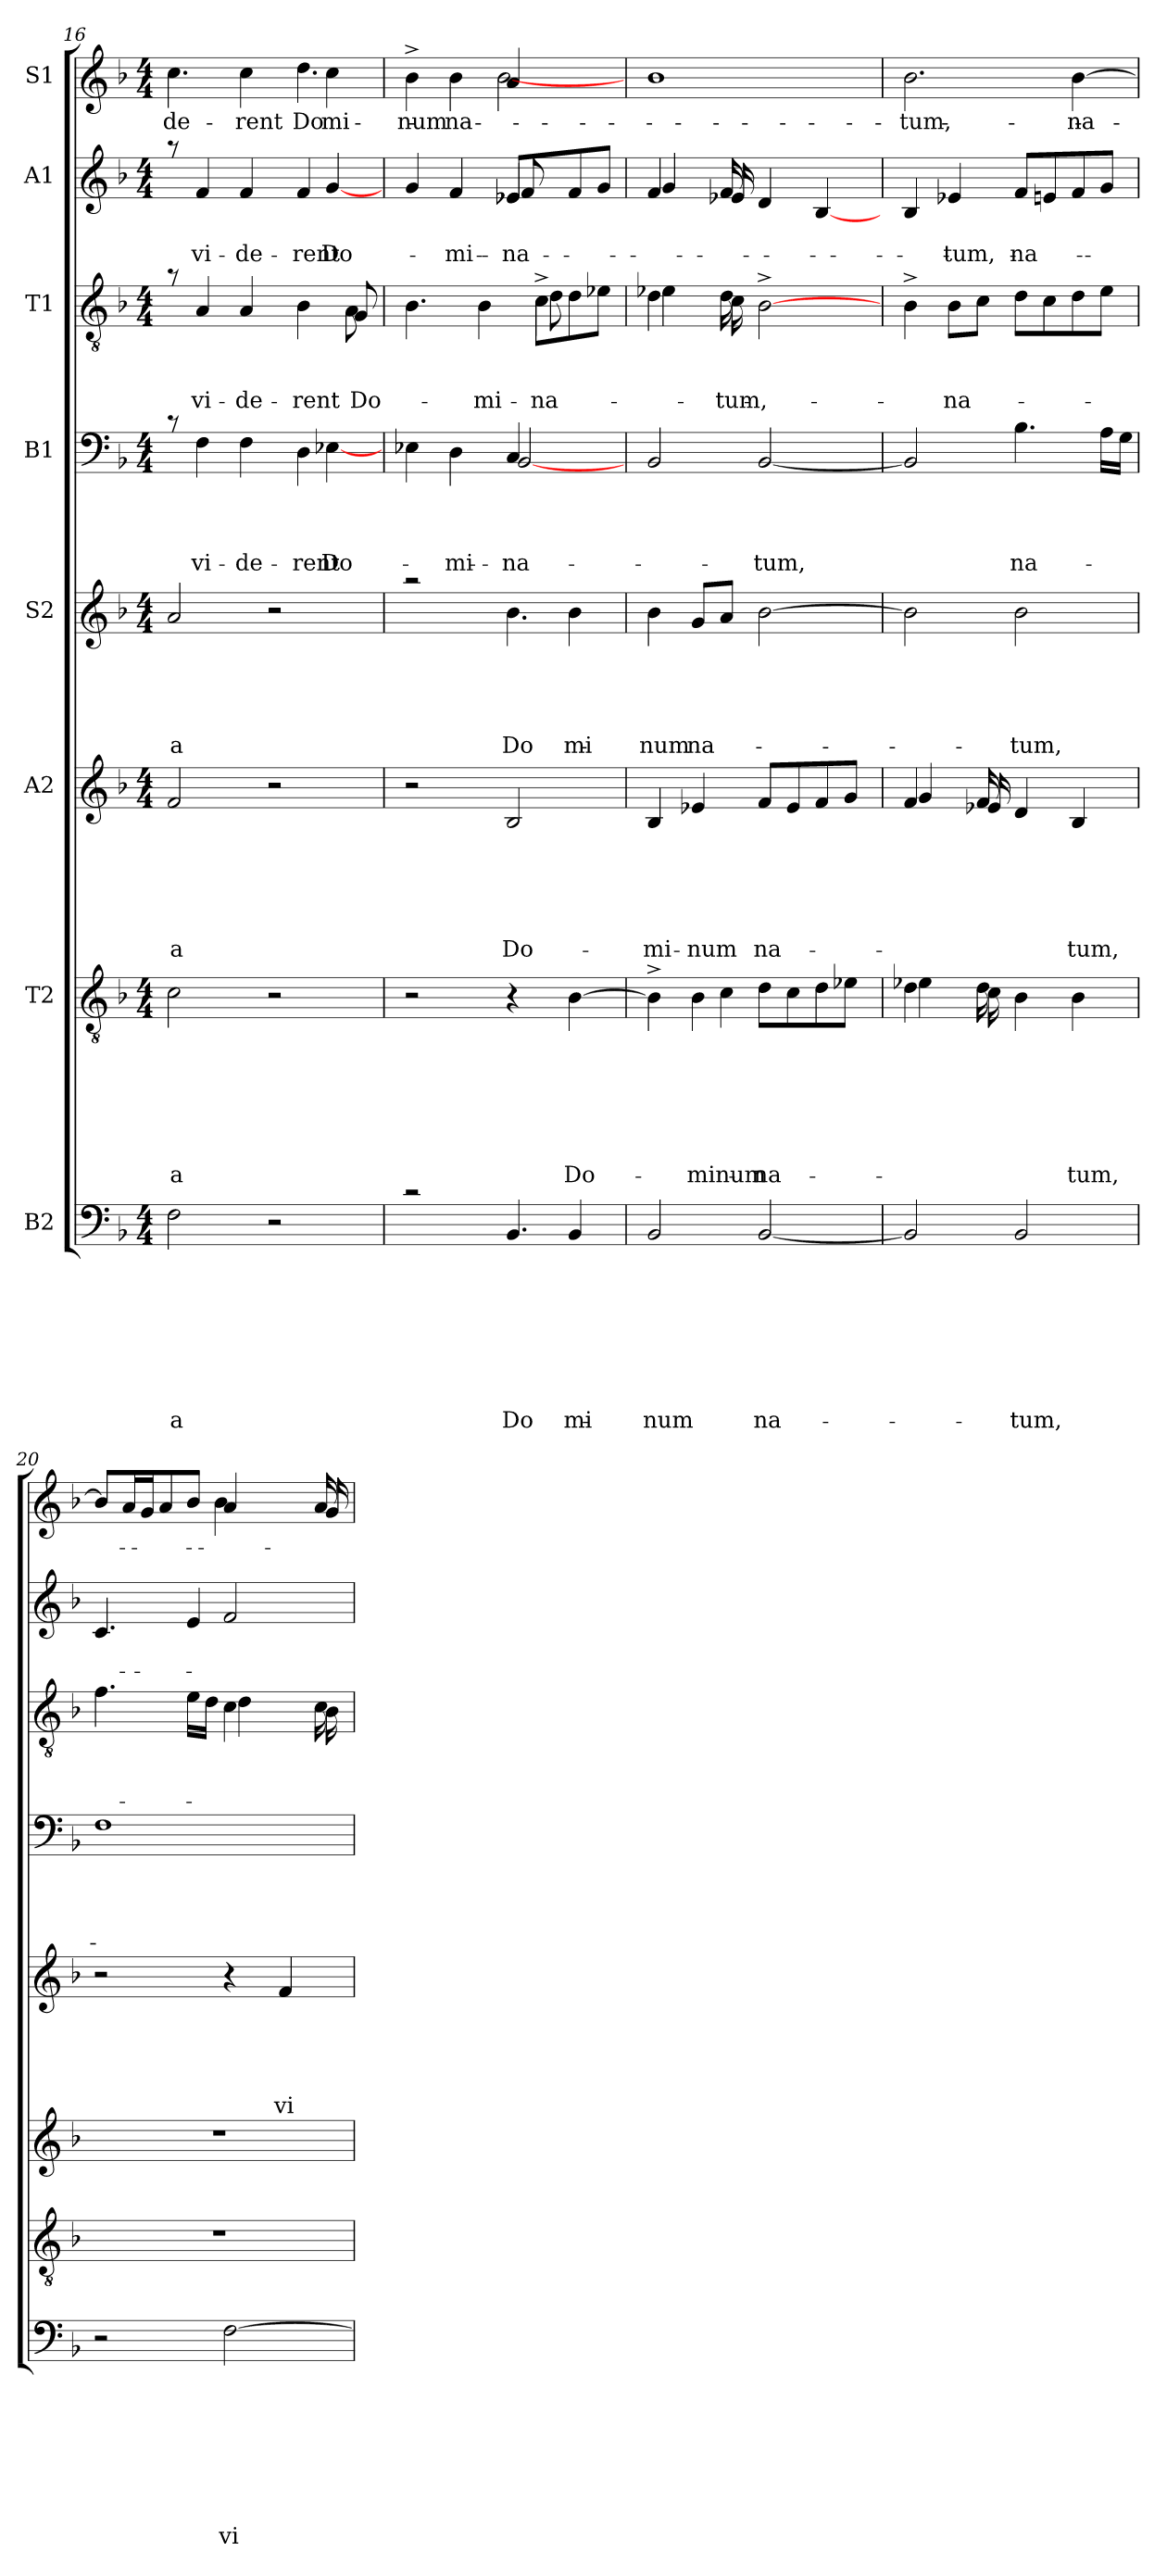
**kern	**text	**text	**text	**text	**text	**text	**text	**text	**kern	**text	**text	**text	**text	**text	**text	**text	**kern	**text	**text	**text	**text	**text	**text	**kern	**text	**text	**text	**text	**text	**kern	**text	**text	**text	**text	**kern	**text	**text	**text	**kern	**text	**text	**kern	**text
*part8	*part8	*part8	*part8	*part8	*part8	*part8	*part8	*part8	*part7	*part7	*part7	*part7	*part7	*part7	*part7	*part7	*part6	*part6	*part6	*part6	*part6	*part6	*part6	*part5	*part5	*part5	*part5	*part5	*part5	*part4	*part4	*part4	*part4	*part4	*part3	*part3	*part3	*part3	*part2	*part2	*part2	*part1	*part1
*staff8	*staff8	*staff8	*staff8	*staff8	*staff8	*staff8	*staff8	*staff8	*staff7	*staff7	*staff7	*staff7	*staff7	*staff7	*staff7	*staff7	*staff6	*staff6	*staff6	*staff6	*staff6	*staff6	*staff6	*staff5	*staff5	*staff5	*staff5	*staff5	*staff5	*staff4	*staff4	*staff4	*staff4	*staff4	*staff3	*staff3	*staff3	*staff3	*staff2	*staff2	*staff2	*staff1	*staff1
*I"B2	*	*	*	*	*	*	*	*	*I"T2	*	*	*	*	*	*	*	*I"A2	*	*	*	*	*	*	*I"S2	*	*	*	*	*	*I"B1	*	*	*	*	*I"T1	*	*	*	*I"A1	*	*	*I"S1	*
*clefF4	*	*	*	*	*	*	*	*	*clefGv2	*	*	*	*	*	*	*	*clefG2	*	*	*	*	*	*	*clefG2	*	*	*	*	*	*clefF4	*	*	*	*	*clefGv2	*	*	*	*clefG2	*	*	*clefG2	*
*k[b-]	*	*	*	*	*	*	*	*	*k[b-]	*	*	*	*	*	*	*	*k[b-]	*	*	*	*	*	*	*k[b-]	*	*	*	*	*	*k[b-]	*	*	*	*	*k[b-]	*	*	*	*k[b-]	*	*	*k[b-]	*
*F:	*	*	*	*	*	*	*	*	*F:	*	*	*	*	*	*	*	*F:	*	*	*	*	*	*	*F:	*	*	*	*	*	*F:	*	*	*	*	*F:	*	*	*	*F:	*	*	*F:	*
*M4/4	*	*	*	*	*	*	*	*	*M4/4	*	*	*	*	*	*	*	*M4/4	*	*	*	*	*	*	*M4/4	*	*	*	*	*	*M4/4	*	*	*	*	*M4/4	*	*	*	*M4/4	*	*	*M4/4	*
=16	=16	=16	=16	=16	=16	=16	=16	=16	=16	=16	=16	=16	=16	=16	=16	=16	=16	=16	=16	=16	=16	=16	=16	=16	=16	=16	=16	=16	=16	=16	=16	=16	=16	=16	=16	=16	=16	=16	=16	=16	=16	=16	=16
!	!	!	!	!	!	!	!	!LO:LY:b	!	!	!	!	!	!	!	!LO:LY:b	!	!	!	!	!	!	!LO:LY:b	!	!	!	!	!	!LO:LY:b	!	!	!	!	!	!	!	!	!	!	!	!	!	!LO:LY:b
*	*	*	*	*	*	*	*	*	*	*	*	*	*	*	*	*	*	*	*	*	*	*	*	*	*	*	*	*	*	*^	*	*	*	*	*^	*	*	*	*^	*	*	*^	*
2F\	.	.	.	.	.	.	.	-a	2c\	.	.	.	.	.	.	-a	2f/	.	.	.	.	.	-a	2a/	.	.	.	.	-a	8rc	2.ryy	.	.	.	.	8ra	2..ryy	.	.	.	8raa	2.ryy	.	.	4.cc\	2.ryy	-de-
!	!	!	!	!	!	!	!	!	!	!	!	!	!	!	!	!	!	!	!	!	!	!	!	!	!	!	!	!	!	!	!	!	!	!	!LO:LY:b	!	!	!	!	!LO:LY:b	!	!	!	!LO:LY:b	!	!	!
.	.	.	.	.	.	.	.	.	.	.	.	.	.	.	.	.	.	.	.	.	.	.	.	.	.	.	.	.	.	4F\	.	.	.	.	vi-	4A/	.	.	.	vi-	4f/	.	.	vi-	.	.	.
!	!	!	!	!	!	!	!	!	!	!	!	!	!	!	!	!	!	!	!	!	!	!	!	!	!	!	!	!	!	!	!	!	!	!	!LO:LY:b	!	!	!	!	!LO:LY:b	!	!	!	!LO:LY:b	!	!	!LO:LY:b
.	.	.	.	.	.	.	.	.	.	.	.	.	.	.	.	.	.	.	.	.	.	.	.	.	.	.	.	.	.	4F\	.	.	.	.	-de-	4A/	.	.	.	-de-	4f/	.	.	-de-	4cc\	.	-rent
2r	.	.	.	.	.	.	.	.	2r	.	.	.	.	.	.	.	2r	.	.	.	.	.	.	2r	.	.	.	.	.	.	.	.	.	.	.	.	.	.	.	.	.	.	.	.	.	.	.
!	!	!	!	!	!	!	!	!	!	!	!	!	!	!	!	!	!	!	!	!	!	!	!	!	!	!	!	!	!	!	!	!	!	!	!LO:LY:b	!	!	!	!	!LO:LY:b	!	!	!	!LO:LY:b	!	!	!LO:LY:b
.	.	.	.	.	.	.	.	.	.	.	.	.	.	.	.	.	.	.	.	.	.	.	.	.	.	.	.	.	.	4D\	.	.	.	.	-rent	4B-\	.	.	.	-rent	4f/	.	.	-rent	4.dd\	.	Do-
!	!	!	!	!	!	!	!	!	!	!	!	!	!	!	!	!	!	!	!	!	!	!	!	!	!	!	!	!	!	!	!	!	!	!	!LO:LY:b	!	!	!	!	!	!	!	!	!LO:LY:b	!	!	!LO:LY:b
.	.	.	.	.	.	.	.	.	.	.	.	.	.	.	.	.	.	.	.	.	.	.	.	.	.	.	.	.	.	.	[>4E-X\	.	.	.	Do-	.	.	.	.	.	.	[<4g/	.	Do-	.	4cc\	-mi-
!	!	!	!	!	!	!	!	!	!	!	!	!	!	!	!	!	!	!	!	!	!	!	!	!	!	!	!	!	!	!	!	!	!	!	!	!	!	!	!	!LO:LY:b	!	!	!	!	!	!	!
.	.	.	.	.	.	.	.	.	.	.	.	.	.	.	.	.	.	.	.	.	.	.	.	.	.	.	.	.	.	8ryy	.	.	.	.	.	8G/	8A\	.	.	Do-	8ryy	.	.	.	.	.	.
=17!	=17!	=17!	=17!	=17!	=17!	=17!	=17!	=17!	=17!	=17!	=17!	=17!	=17!	=17!	=17!	=17!	=17!	=17!	=17!	=17!	=17!	=17!	=17!	=17!	=17!	=17!	=17!	=17!	=17!	=17!	=17!	=17!	=17!	=17!	=17!	=17!	=17!	=17!	=17!	=17!	=17!	=17!	=17!	=17!	=17!	=17!	=17!
*^	*	*	*	*	*	*	*	*	*	*	*	*	*	*	*	*	*	*	*	*	*	*	*	*^	*	*	*	*	*	*	*	*	*	*	*	*	*^	*	*	*	*	*^	*	*	*	*	*
!	!	!	!	!	!	!	!	!	!	!	!	!	!	!	!	!	!	!	!	!	!	!	!	!	!	!	!	!	!	!	!	!	!	!	!	!	!	!	!	!	!	!	!	!	!	!	!	!	!	!	!LO:LY:b
2rc	2.ryy	.	.	.	.	.	.	.	.	2r	.	.	.	.	.	.	.	2r	.	.	.	.	.	.	2raa	2.ryy	.	.	.	.	.	4E-\	2ryy	.	.	.	.	4.B-\	2ryy	2ryy	.	.	.	4g/	2ryy	2ryy	.	.	4b-^<\	2ryy	-num
!	!	!	!	!	!	!	!	!	!	!	!	!	!	!	!	!	!	!	!	!	!	!	!	!	!	!	!	!	!	!	!	!	!	!	!	!	!LO:LY:b	!	!	!	!	!	!	!	!	!	!	!LO:LY:b	!	!	!LO:LY:b
.	.	.	.	.	.	.	.	.	.	.	.	.	.	.	.	.	.	.	.	.	.	.	.	.	.	.	.	.	.	.	.	4D\	.	.	.	.	-mi-	.	.	.	.	.	.	4f/	.	.	.	-mi-	4b-\	.	na-
!	!	!	!	!	!	!	!	!	!	!	!	!	!	!	!	!	!	!	!	!	!	!	!	!	!	!	!	!	!	!	!	!	!	!	!	!	!	!	!	!	!	!	!LO:LY:b	!	!	!	!	!	!	!	!
.	.	.	.	.	.	.	.	.	.	.	.	.	.	.	.	.	.	.	.	.	.	.	.	.	.	.	.	.	.	.	.	.	.	.	.	.	.	4B-\	.	.	.	.	-mi-	.	.	.	.	.	.	.	.
!	!	!	!	!	!	!	!	!	!LO:LY:b	!	!	!	!	!	!	!	!	!	!	!	!	!	!	!LO:LY:b	!	!	!	!	!	!	!LO:LY:b	!	!	!	!	!	!LO:LY:b	!	!	!	!	!	!	!	!	!	!	!	!	!	!
!	!	!	!	!	!	!	!	!	!	!	!	!	!	!	!	!	!	!	!	!	!	!	!	!	!	!	!	!	!	!	!	!	!	!	!	!	!LO:LY:b	!	!	!	!	!	!	!	!	!	!	!LO:LY:b	!	!	!
!	!	!	!	!	!	!	!	!	!	!	!	!	!	!	!	!	!	!	!	!	!	!	!	!	!	!	!	!	!	!	!	!	!	!	!	!	!	!	!	!	!	!	!	!	!	!	!	!LO:LY:b	!	!	!
4.BB-/	.	.	.	.	.	.	.	.	Do-	4r	.	.	.	.	.	.	.	2B-/	.	.	.	.	.	Do-	4.b-\	.	.	.	.	.	Do-	4C/	[<2BB-/	.	.	.	na-	.	8ryy	8ryy	.	.	.	4e-X/	8f/	8e-/L	.	na-	4a/	[>2b-\	.
!	!	!	!	!	!	!	!	!	!	!	!	!	!	!	!	!	!	!	!	!	!	!	!	!	!	!	!	!	!	!	!	!	!	!	!	!	!	!	!	!	!	!	!LO:LY:b	!	!	!	!	!	!	!	!
!	!	!	!	!	!	!	!	!	!	!	!	!	!	!	!	!	!	!	!	!	!	!	!	!	!	!	!	!	!	!	!	!	!	!	!	!	!	!	!	!	!	!	!LO:LY:b	!	!	!	!	!	!	!	!
.	.	.	.	.	.	.	.	.	.	.	.	.	.	.	.	.	.	.	.	.	.	.	.	.	.	.	.	.	.	.	.	.	.	.	.	.	.	4c^<\	8d\	8c\L	.	.	na-	.	4.ryy	8ryy	.	.	.	.	.
!	!	!	!	!	!	!	!	!	!LO:LY:b	!	!	!	!	!	!	!	!LO:LY:b	!	!	!	!	!	!	!	!	!	!	!	!	!	!LO:LY:b	!	!	!	!	!	!	!	!	!	!	!	!	!	!	!	!	!	!	!	!
.	4BB-/	.	.	.	.	.	.	.	-mi-	[>4B-\	.	.	.	.	.	.	Do-	.	.	.	.	.	.	.	.	4b-\	.	.	.	.	-mi-	4ryy	.	.	.	.	.	.	4ryy	8d\	.	.	.	4ryy	.	8f/	.	.	4ryy	.	.
8ryy	.	.	.	.	.	.	.	.	.	.	.	.	.	.	.	.	.	.	.	.	.	.	.	.	8ryy	.	.	.	.	.	.	.	.	.	.	.	.	8ryy	.	8e-X\J	.	.	.	.	.	8g/J	.	.	.	.	.
*	*	*	*	*	*	*	*	*	*	*	*	*	*	*	*	*	*	*	*	*	*	*	*	*	*v	*v	*	*	*	*	*	*	*	*	*	*	*	*	*	*	*	*	*	*	*	*	*	*	*v	*v	*
*v	*v	*	*	*	*	*	*	*	*	*	*	*	*	*	*	*	*	*	*	*	*	*	*	*	*	*	*	*	*	*	*v	*v	*	*	*	*	*	*	*	*	*	*	*	*	*	*	*	*	*
=18!	=18!	=18!	=18!	=18!	=18!	=18!	=18!	=18!	=18!	=18!	=18!	=18!	=18!	=18!	=18!	=18!	=18!	=18!	=18!	=18!	=18!	=18!	=18!	=18!	=18!	=18!	=18!	=18!	=18!	=18!	=18!	=18!	=18!	=18!	=18!	=18!	=18!	=18!	=18!	=18!	=18!	=18!	=18!	=18!	=18!	=18!	=18!
!	!	!	!	!	!	!	!	!LO:LY:b	!	!	!	!	!	!	!	!	!	!	!	!	!	!	!LO:LY:b	!	!	!	!	!	!LO:LY:b	!	!	!	!	!	!	!	!	!	!	!	!	!	!	!	!	!	!
*	*	*	*	*	*	*	*	*	*^	*	*	*	*	*	*	*	*	*	*	*	*	*	*	*	*	*	*	*	*	*	*	*	*	*	*	*	*	*	*	*	*	*	*	*	*	*	*
2BB-/	.	.	.	.	.	.	.	-num	4B-^<\]	4.ryy	.	.	.	.	.	.	.	4B-/	.	.	.	.	.	-mi-	4b-\	.	.	.	.	-num	2BB-/	.	.	.	.	4d\	4e-X\	4.ryy	.	.	.	4f/	4g/	4.ryy	.	.	1b-	.
!	!	!	!	!	!	!	!	!	!	!	!	!	!	!	!	!	!LO:LY:b	!	!	!	!	!	!	!LO:LY:b	!	!	!	!	!	!LO:LY:b	!	!	!	!	!	!	!	!	!	!	!	!	!	!	!	!	!	!
.	.	.	.	.	.	.	.	.	4B-\	.	.	.	.	.	.	.	-mi-	4e-X/	.	.	.	.	.	-num	8g/L	.	.	.	.	na-	.	.	.	.	.	2.ryy	8ryy	.	.	.	.	2.ryy	8ryy	.	.	.	.	.
!	!	!	!	!	!	!	!	!	!	!	!	!	!	!	!	!	!LO:LY:b	!	!	!	!	!	!	!	!	!	!	!	!	!	!	!	!	!	!	!	!	!	!	!	!LO:LY:b	!	!	!	!	!	!	!
.	.	.	.	.	.	.	.	.	.	4c\	.	.	.	.	.	.	-num	.	.	.	.	.	.	.	8a/J	.	.	.	.	.	.	.	.	.	.	.	16d\	16c\	.	.	-tum,	.	16f/	16e-X/	.	.	.	.
.	.	.	.	.	.	.	.	.	.	.	.	.	.	.	.	.	.	.	.	.	.	.	.	.	.	.	.	.	.	.	.	.	.	.	.	.	2ryy	16ryy	.	.	.	.	2ryy	16ryy	.	.	.	.
!	!	!	!	!	!	!	!	!LO:LY:b	!	!	!	!	!	!	!	!	!LO:LY:b	!	!	!	!	!	!	!LO:LY:b	!	!	!	!	!	!	!	!	!	!	!LO:LY:b	!	!	!	!	!	!	!	!	!	!	!	!	!
[<2BB-/	.	.	.	.	.	.	.	na-	8d\L	.	.	.	.	.	.	.	-na-	8f/L	.	.	.	.	.	na-	[<2b-\	.	.	.	.	.	[<2BB-/	.	.	.	-tum,	.	.	[<2B-^>\	.	.	.	.	.	4d/	.	.	.	.
.	.	.	.	.	.	.	.	.	8c\	4.ryy	.	.	.	.	.	.	.	8e-/	.	.	.	.	.	.	.	.	.	.	.	.	.	.	.	.	.	.	.	.	.	.	.	.	.	.	.	.	.	.
.	.	.	.	.	.	.	.	.	8d\	.	.	.	.	.	.	.	.	8f/	.	.	.	.	.	.	.	.	.	.	.	.	.	.	.	.	.	.	.	.	.	.	.	.	.	[<4B-/	.	.	.	.
.	.	.	.	.	.	.	.	.	8e-X\J	.	.	.	.	.	.	.	.	8g/J	.	.	.	.	.	.	.	.	.	.	.	.	.	.	.	.	.	.	.	.	.	.	.	.	.	.	.	.	.	.
.	.	.	.	.	.	.	.	.	.	.	.	.	.	.	.	.	.	.	.	.	.	.	.	.	.	.	.	.	.	.	.	.	.	.	.	.	16ryy	.	.	.	.	.	16ryy	.	.	.	.	.
*	*	*	*	*	*	*	*	*	*	*	*	*	*	*	*	*	*	*	*	*	*	*	*	*	*	*	*	*	*	*	*	*	*	*	*	*	*v	*v	*	*	*	*	*	*	*	*	*	*
*	*	*	*	*	*	*	*	*	*	*	*	*	*	*	*	*	*	*	*	*	*	*	*	*	*	*	*	*	*	*	*	*	*	*	*	*	*	*	*	*	*	*v	*v	*	*	*	*
!!LO:LB:g=z
=19!	=19!	=19!	=19!	=19!	=19!	=19!	=19!	=19!	=19!	=19!	=19!	=19!	=19!	=19!	=19!	=19!	=19!	=19!	=19!	=19!	=19!	=19!	=19!	=19!	=19!	=19!	=19!	=19!	=19!	=19!	=19!	=19!	=19!	=19!	=19!	=19!	=19!	=19!	=19!	=19!	=19!	=19!	=19!	=19!	=19!	=19!
*	*	*	*	*	*	*	*	*	*	*^	*	*	*	*	*	*	*	*^	*	*	*	*	*	*	*	*	*	*	*	*	*	*	*	*	*	*	*	*	*	*	*	*	*	*	*	*
*	*	*	*	*	*	*	*	*	*	*	*	*	*	*	*	*	*	*	*	*^	*	*	*	*	*	*	*	*	*	*	*	*	*	*	*	*	*	*	*	*	*	*	*	*	*	*	*	*
!	!	!	!	!	!	!	!	!	!	!	!	!	!	!	!	!	!	!	!	!	!	!	!	!	!	!	!	!	!	!	!	!	!	!	!	!	!	!	!	!	!	!	!	!	!	!	!	!	!LO:LY:b
*	*	*	*	*	*	*	*	*	*	*	*	*	*	*	*	*	*	*	*	*	*	*	*	*	*	*	*	*	*	*	*	*	*	*	*	*	*	*	*v	*v	*	*	*	*	*	*	*	*	*
*	*	*	*	*	*	*	*	*	*	*	*	*	*	*	*	*	*	*	*	*	*	*	*	*	*	*	*	*	*	*	*	*	*	*	*	*	*	*	*	*	*	*	*v	*v	*	*	*	*
2BB-/]	.	.	.	.	.	.	.	.	4d\	4e-X\	4.ryy	.	.	.	.	.	.	.	4f/	4g/	4.ryy	.	.	.	.	.	.	2b-\]	.	.	.	.	.	2BB-/]	.	.	.	.	4B-^>\	.	.	.	4B-/	.	.	2.b-\	-tum,
!	!	!	!	!	!	!	!	!	!	!	!	!	!	!	!	!	!	!	!	!	!	!	!	!	!	!	!	!	!	!	!	!	!	!	!	!	!	!	!	!	!	!LO:LY:b	!	!	!LO:LY:b	!	!
.	.	.	.	.	.	.	.	.	2.ryy	8ryy	.	.	.	.	.	.	.	.	2.ryy	8ryy	.	.	.	.	.	.	.	.	.	.	.	.	.	.	.	.	.	.	8B-\L	.	.	na-	4e-X/	.	-tum,	.	.
.	.	.	.	.	.	.	.	.	.	16d\	16c\	.	.	.	.	.	.	.	.	16f/	16e-X/	.	.	.	.	.	.	.	.	.	.	.	.	.	.	.	.	.	8c\J	.	.	.	.	.	.	.	.
.	.	.	.	.	.	.	.	.	.	2ryy	16ryy	.	.	.	.	.	.	.	.	2ryy	16ryy	.	.	.	.	.	.	.	.	.	.	.	.	.	.	.	.	.	.	.	.	.	.	.	.	.	.
!	!	!	!	!	!	!	!	!LO:LY:b	!	!	!	!	!	!	!	!	!	!	!	!	!	!	!	!	!	!	!	!	!	!	!	!	!LO:LY:b	!	!	!	!	!LO:LY:b	!	!	!	!	!	!	!LO:LY:b	!	!
2BB-/	.	.	.	.	.	.	.	-tum,	.	.	4B-\	.	.	.	.	.	.	.	.	.	4d/	.	.	.	.	.	.	2b-\	.	.	.	.	-tum,	4.B-\	.	.	.	na-	8d\L	.	.	.	8f/L	.	na-	.	.
.	.	.	.	.	.	.	.	.	.	.	.	.	.	.	.	.	.	.	.	.	.	.	.	.	.	.	.	.	.	.	.	.	.	.	.	.	.	.	8c\	.	.	.	8en/	.	.	.	.
!	!	!	!	!	!	!	!	!	!	!	!	!	!	!	!	!	!	!LO:LY:b	!	!	!	!	!	!	!	!	!LO:LY:b	!	!	!	!	!	!	!	!	!	!	!	!	!	!	!	!	!	!	!	!LO:LY:b
.	.	.	.	.	.	.	.	.	.	.	4B-\	.	.	.	.	.	.	tum,	.	.	4B-/	.	.	.	.	.	-tum,	.	.	.	.	.	.	.	.	.	.	.	8d\	.	.	.	8f/	.	.	[>4b-\	na-
.	.	.	.	.	.	.	.	.	.	.	.	.	.	.	.	.	.	.	.	.	.	.	.	.	.	.	.	.	.	.	.	.	.	16A\LL	.	.	.	.	8e\J	.	.	.	8g/J	.	.	.	.
.	.	.	.	.	.	.	.	.	.	16ryy	.	.	.	.	.	.	.	.	.	16ryy	.	.	.	.	.	.	.	.	.	.	.	.	.	16G\JJ	.	.	.	.	.	.	.	.	.	.	.	.	.
*	*	*	*	*	*	*	*	*	*v	*v	*v	*	*	*	*	*	*	*	*	*	*	*	*	*	*	*	*	*	*	*	*	*	*	*	*	*	*	*	*	*	*	*	*	*	*	*	*
*	*	*	*	*	*	*	*	*	*	*	*	*	*	*	*	*	*v	*v	*v	*	*	*	*	*	*	*	*	*	*	*	*	*	*	*	*	*	*	*	*	*	*	*	*	*	*
=20!	=20!	=20!	=20!	=20!	=20!	=20!	=20!	=20!	=20!	=20!	=20!	=20!	=20!	=20!	=20!	=20!	=20!	=20!	=20!	=20!	=20!	=20!	=20!	=20!	=20!	=20!	=20!	=20!	=20!	=20!	=20!	=20!	=20!	=20!	=20!	=20!	=20!	=20!	=20!	=20!	=20!	=20!	=20!
*	*	*	*	*	*	*	*	*	*	*	*	*	*	*	*	*	*	*	*	*	*	*	*	*	*	*	*	*	*	*	*	*	*	*	*^	*	*	*	*^	*	*	*^	*
*	*	*	*	*	*	*	*	*	*	*	*	*	*	*	*	*	*	*	*	*	*	*	*	*	*	*	*	*	*	*	*	*	*	*	*	*^	*	*	*	*	*	*	*	*	*^	*
2r	.	.	.	.	.	.	.	.	1r	.	.	.	.	.	.	.	1r	.	.	.	.	.	.	2r	.	.	.	.	.	1F	.	.	.	.	4.f\	2ryy	2...ryy	.	.	.	4.c/	2ryy	.	.	8b-/L]	2ryy	2...ryy	.
.	.	.	.	.	.	.	.	.	.	.	.	.	.	.	.	.	.	.	.	.	.	.	.	.	.	.	.	.	.	.	.	.	.	.	.	.	.	.	.	.	.	.	.	.	16a/L	.	.	.
.	.	.	.	.	.	.	.	.	.	.	.	.	.	.	.	.	.	.	.	.	.	.	.	.	.	.	.	.	.	.	.	.	.	.	.	.	.	.	.	.	.	.	.	.	16g/J	.	.	.
.	.	.	.	.	.	.	.	.	.	.	.	.	.	.	.	.	.	.	.	.	.	.	.	.	.	.	.	.	.	.	.	.	.	.	.	.	.	.	.	.	.	.	.	.	8a/	.	.	.
.	.	.	.	.	.	.	.	.	.	.	.	.	.	.	.	.	.	.	.	.	.	.	.	.	.	.	.	.	.	.	.	.	.	.	16e\LL	.	.	.	.	.	4e/	.	.	.	8b-/J	.	.	.
.	.	.	.	.	.	.	.	.	.	.	.	.	.	.	.	.	.	.	.	.	.	.	.	.	.	.	.	.	.	.	.	.	.	.	16d\JJ	.	.	.	.	.	.	.	.	.	.	.	.	.
!	!	!	!	!	!	!	!	!LO:LY:b	!	!	!	!	!	!	!	!	!	!	!	!	!	!	!	!	!	!	!	!	!	!	!	!	!	!	!	!	!	!	!	!	!	!	!	!	!	!	!	!
[>2F\	.	.	.	.	.	.	.	vi-	.	.	.	.	.	.	.	.	.	.	.	.	.	.	.	4r	.	.	.	.	.	.	.	.	.	.	4c\	4d\	.	.	.	.	.	2f/	.	.	4a/	4b-\	.	.
.	.	.	.	.	.	.	.	.	.	.	.	.	.	.	.	.	.	.	.	.	.	.	.	.	.	.	.	.	.	.	.	.	.	.	.	.	.	.	.	.	4.ryy	.	.	.	.	.	.	.
!	!	!	!	!	!	!	!	!	!	!	!	!	!	!	!	!	!	!	!	!	!	!	!	!	!	!	!	!	!LO:LY:b	!	!	!	!	!	!	!	!	!	!	!	!	!	!	!	!	!	!	!
.	.	.	.	.	.	.	.	.	.	.	.	.	.	.	.	.	.	.	.	.	.	.	.	4f/	.	.	.	.	vi-	.	.	.	.	.	4ryy	8.ryy	.	.	.	.	.	.	.	.	4ryy	8.ryy	.	.
.	.	.	.	.	.	.	.	.	.	.	.	.	.	.	.	.	.	.	.	.	.	.	.	.	.	.	.	.	.	.	.	.	.	.	.	16c\	16B-\	.	.	.	.	.	.	.	.	16a/	16g/	.
*	*	*	*	*	*	*	*	*	*	*	*	*	*	*	*	*	*	*	*	*	*	*	*	*	*	*	*	*	*	*	*	*	*	*	*v	*v	*v	*	*	*	*	*	*	*	*v	*v	*v	*
*	*	*	*	*	*	*	*	*	*	*	*	*	*	*	*	*	*	*	*	*	*	*	*	*	*	*	*	*	*	*	*	*	*	*	*	*	*	*	*v	*v	*	*	*	*
=!	=!	=!	=!	=!	=!	=!	=!	=!	=!	=!	=!	=!	=!	=!	=!	=!	=!	=!	=!	=!	=!	=!	=!	=!	=!	=!	=!	=!	=!	=!	=!	=!	=!	=!	=!	=!	=!	=!	=!	=!	=!	=!	=!
*-	*-	*-	*-	*-	*-	*-	*-	*-	*-	*-	*-	*-	*-	*-	*-	*-	*-	*-	*-	*-	*-	*-	*-	*-	*-	*-	*-	*-	*-	*-	*-	*-	*-	*-	*-	*-	*-	*-	*-	*-	*-	*-	*-
